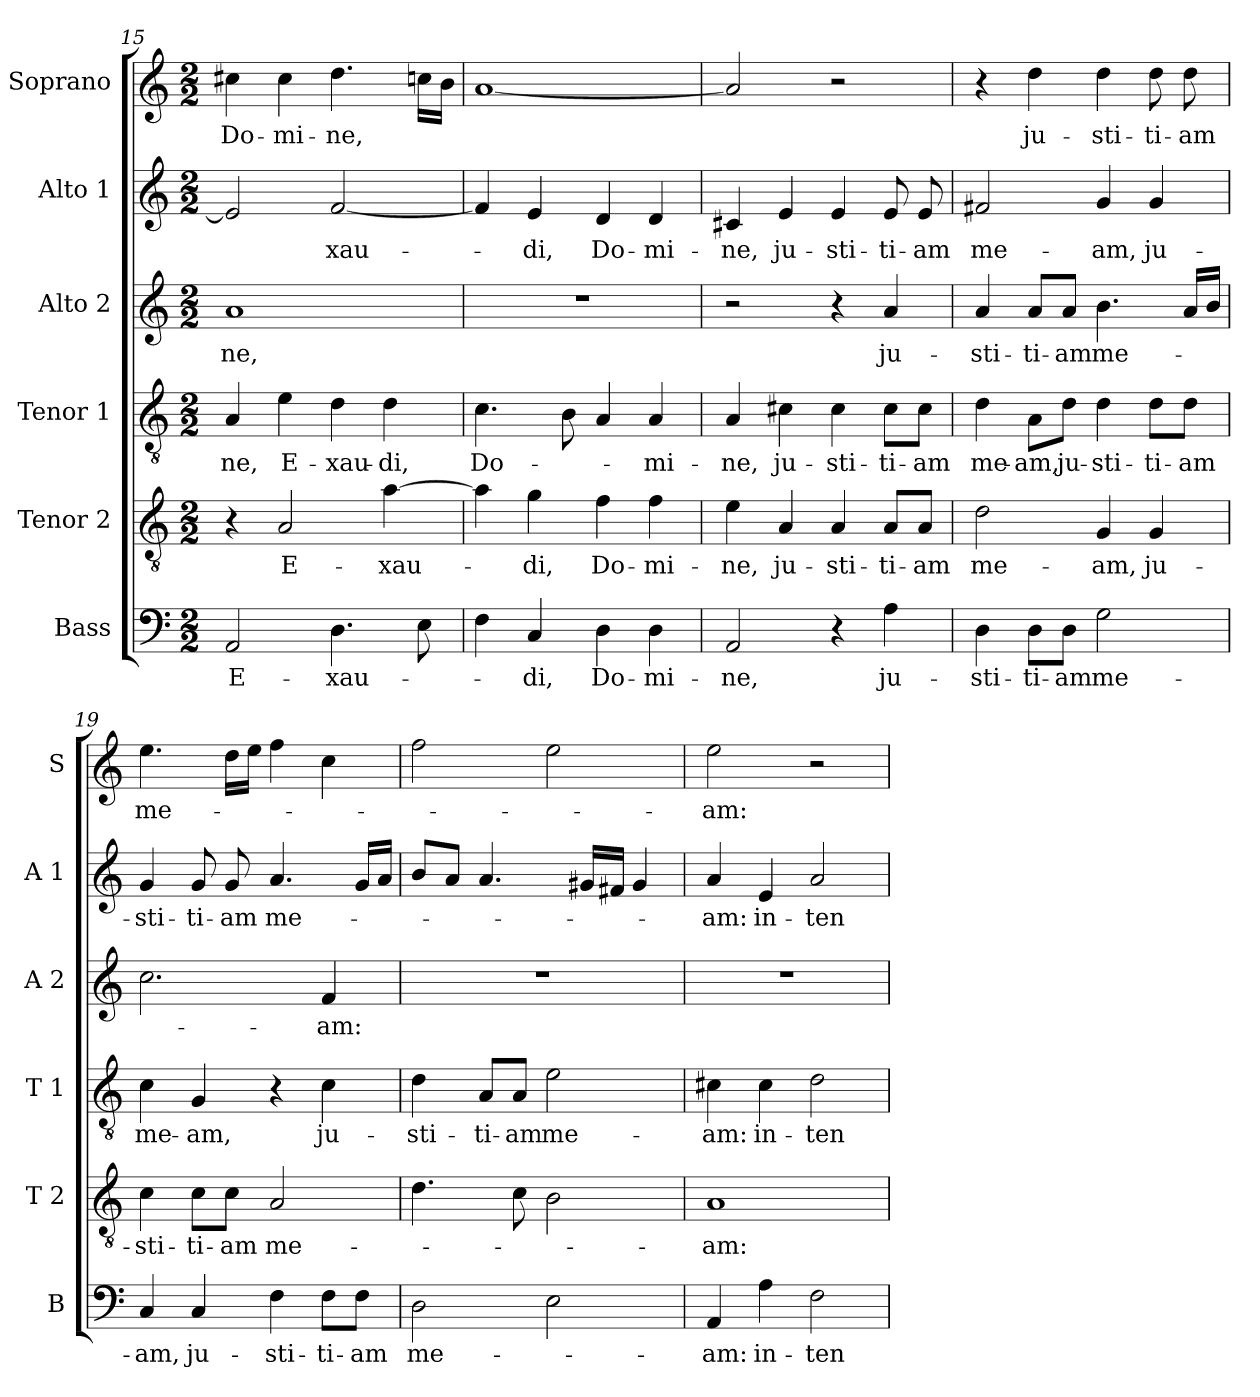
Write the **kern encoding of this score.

**kern	**text	**kern	**text	**kern	**text	**kern	**text	**kern	**text	**kern	**text
*part6	*part6	*part5	*part5	*part4	*part4	*part3	*part3	*part2	*part2	*part1	*part1
*staff6	*staff6	*staff5	*staff5	*staff4	*staff4	*staff3	*staff3	*staff2	*staff2	*staff1	*staff1
*I"Bass	*	*I"Tenor 2	*	*I"Tenor 1	*	*I"Alto 2	*	*I"Alto 1	*	*I"Soprano	*
*I'B	*	*I'T 2	*	*I'T 1	*	*I'A 2	*	*I'A 1	*	*I'S	*
*clefF4	*	*clefGv2	*	*clefGv2	*	*clefG2	*	*clefG2	*	*clefG2	*
*k[]	*	*k[]	*	*k[]	*	*k[]	*	*k[]	*	*k[]	*
*C:	*	*C:	*	*C:	*	*C:	*	*C:	*	*C:	*
*M2/2	*	*M2/2	*	*M2/2	*	*M2/2	*	*M2/2	*	*M2/2	*
=15	=15	=15	=15	=15	=15	=15	=15	=15	=15	=15	=15
!	!LO:LY:b	!	!	!	!LO:LY:b	!	!LO:LY:b	!	!	!	!LO:LY:b
2AA/	E-	4r	.	4A/	-ne,	1a	-ne,	2e/]	.	4cc#X\	Do-
!	!	!	!LO:LY:b	!	!LO:LY:b	!	!	!	!	!	!LO:LY:b
.	.	2A/	E-	4e\	E-	.	.	.	.	4cc#\	-mi-
!	!LO:LY:b	!	!	!	!LO:LY:b	!	!	!	!LO:LY:b	!	!LO:LY:b
4.D\	-xau-	.	.	4d\	-xau-	.	.	[2f/	-xau-	4.dd\	-ne,
!	!	!	!LO:LY:b	!	!LO:LY:b	!	!	!	!	!	!
.	.	[4a\	-xau-	4d\	-di,	.	.	.	.	.	.
8E\	.	.	.	.	.	.	.	.	.	16ccn\LL	.
.	.	.	.	.	.	.	.	.	.	16b\JJ	.
=16	=16	=16	=16	=16	=16	=16	=16	=16	=16	=16	=16
!	!	!	!	!	!LO:LY:b	!	!	!	!	!	!
4F\	.	4a\]	.	4.c\	Do-	1r	.	4f/]	.	[1a	.
!	!LO:LY:b	!	!LO:LY:b	!	!	!	!	!	!LO:LY:b	!	!
4C/	-di,	4g\	-di,	.	.	.	.	4e/	-di,	.	.
.	.	.	.	8B\	.	.	.	.	.	.	.
!	!LO:LY:b	!	!LO:LY:b	!	!	!	!	!	!LO:LY:b	!	!
4D\	Do-	4f\	Do-	4A/	.	.	.	4d/	Do-	.	.
!	!LO:LY:b	!	!LO:LY:b	!	!LO:LY:b	!	!	!	!LO:LY:b	!	!
4D\	-mi-	4f\	-mi-	4A/	-mi-	.	.	4d/	-mi-	.	.
!!LO:PB:g=z
=17	=17	=17	=17	=17	=17	=17	=17	=17	=17	=17	=17
!	!LO:LY:b	!	!LO:LY:b	!	!LO:LY:b	!	!	!	!LO:LY:b	!	!
2AA/	-ne,	4e\	-ne,	4A/	-ne,	2r	.	4c#X/	-ne,	2a/]	.
!	!	!	!LO:LY:b	!	!LO:LY:b	!	!	!	!LO:LY:b	!	!
.	.	4A/	ju-	4c#X\	ju-	.	.	4e/	ju-	.	.
!	!	!	!LO:LY:b	!	!LO:LY:b	!	!	!	!LO:LY:b	!	!
4r	.	4A/	-sti-	4c#\	-sti-	4r	.	4e/	-sti-	2r	.
!	!LO:LY:b	!	!LO:LY:b	!	!LO:LY:b	!	!LO:LY:b	!	!LO:LY:b	!	!
4A\	ju-	8A/L	-ti-	8c#\L	-ti-	4a/	ju-	8e/	-ti-	.	.
!	!	!	!LO:LY:b	!	!LO:LY:b	!	!	!	!LO:LY:b	!	!
.	.	8A/J	-am	8c#\J	-am	.	.	8e/	-am	.	.
=18	=18	=18	=18	=18	=18	=18	=18	=18	=18	=18	=18
!	!LO:LY:b	!	!LO:LY:b	!	!LO:LY:b	!	!LO:LY:b	!	!LO:LY:b	!	!
4D\	-sti-	2d\	me-	4d\	me-	4a/	-sti-	2f#X/	me-	4r	.
!	!LO:LY:b	!	!	!	!LO:LY:b	!	!LO:LY:b	!	!	!	!LO:LY:b
8D\L	-ti-	.	.	8A\L	-am,	8a/L	-ti-	.	.	4dd\	ju-
!	!LO:LY:b	!	!	!	!LO:LY:b	!	!LO:LY:b	!	!	!	!
8D\J	-am	.	.	8d\J	ju-	8a/J	-am	.	.	.	.
!	!LO:LY:b	!	!LO:LY:b	!	!LO:LY:b	!	!LO:LY:b	!	!LO:LY:b	!	!LO:LY:b
2G\	me-	4G/	-am,	4d\	-sti-	4.b\	me-	4g/	-am,	4dd\	-sti-
!	!	!	!LO:LY:b	!	!LO:LY:b	!	!	!	!LO:LY:b	!	!LO:LY:b
.	.	4G/	ju-	8d\L	-ti-	.	.	4g/	ju-	8dd\	-ti-
!	!	!	!	!	!LO:LY:b	!	!	!	!	!	!LO:LY:b
.	.	.	.	8d\J	-am	16a/LL	.	.	.	8dd\	-am
.	.	.	.	.	.	16b/JJ	.	.	.	.	.
=19	=19	=19	=19	=19	=19	=19	=19	=19	=19	=19	=19
!	!LO:LY:b	!	!LO:LY:b	!	!LO:LY:b	!	!	!	!LO:LY:b	!	!LO:LY:b
4C/	-am,	4c\	-sti-	4c\	me-	2.cc\	.	4g/	-sti-	4.ee\	me-
!	!LO:LY:b	!	!LO:LY:b	!	!LO:LY:b	!	!	!	!LO:LY:b	!	!
4C/	ju-	8c\L	-ti-	4G/	-am,	.	.	8g/	-ti-	.	.
!	!	!	!LO:LY:b	!	!	!	!	!	!LO:LY:b	!	!
.	.	8c\J	-am	.	.	.	.	8g/	-am	16dd\LL	.
.	.	.	.	.	.	.	.	.	.	16ee\JJ	.
!	!LO:LY:b	!	!LO:LY:b	!	!	!	!	!	!LO:LY:b	!	!
4F\	-sti-	2A/	me-	4r	.	.	.	4.a/	me-	4ff\	.
!	!LO:LY:b	!	!	!	!LO:LY:b	!	!LO:LY:b	!	!	!	!
8F\L	-ti-	.	.	4c\	ju-	4f/	-am:	.	.	4cc\	.
!	!LO:LY:b	!	!	!	!	!	!	!	!	!	!
8F\J	-am	.	.	.	.	.	.	16g/LL	.	.	.
.	.	.	.	.	.	.	.	16a/JJ	.	.	.
=20	=20	=20	=20	=20	=20	=20	=20	=20	=20	=20	=20
!	!LO:LY:b	!	!	!	!LO:LY:b	!	!	!	!	!	!
2D\	me-	4.d\	.	4d\	-sti-	1r	.	8b/L	.	2ff\	.
.	.	.	.	.	.	.	.	8a/J	.	.	.
!	!	!	!	!	!LO:LY:b	!	!	!	!	!	!
.	.	.	.	8A/L	-ti-	.	.	4.a/	.	.	.
!	!	!	!	!	!LO:LY:b	!	!	!	!	!	!
.	.	8c\	.	8A/J	-am	.	.	.	.	.	.
!	!	!	!	!	!LO:LY:b	!	!	!	!	!	!
2E\	.	2B\	.	2e\	me-	.	.	.	.	2ee\	.
.	.	.	.	.	.	.	.	16g#X/LL	.	.	.
.	.	.	.	.	.	.	.	16f#X/JJ	.	.	.
.	.	.	.	.	.	.	.	4g#/	.	.	.
!!LO:LB:g=z
=21	=21	=21	=21	=21	=21	=21	=21	=21	=21	=21	=21
!	!LO:LY:b	!	!LO:LY:b	!	!LO:LY:b	!	!	!	!LO:LY:b	!	!LO:LY:b
4AA/	-am:	1A	-am:	4c#X\	-am:	1r	.	4a/	-am:	2ee\	-am:
!	!LO:LY:b	!	!	!	!LO:LY:b	!	!	!	!LO:LY:b	!	!
4A\	in-	.	.	4c#\	in-	.	.	4e/	in-	.	.
!	!LO:LY:b	!	!	!	!LO:LY:b	!	!	!	!LO:LY:b	!	!
2F\	-ten-	.	.	2d\	-ten-	.	.	2a/	-ten-	2r	.
=	=	=	=	=	=	=	=	=	=	=	=
*-	*-	*-	*-	*-	*-	*-	*-	*-	*-	*-	*-
